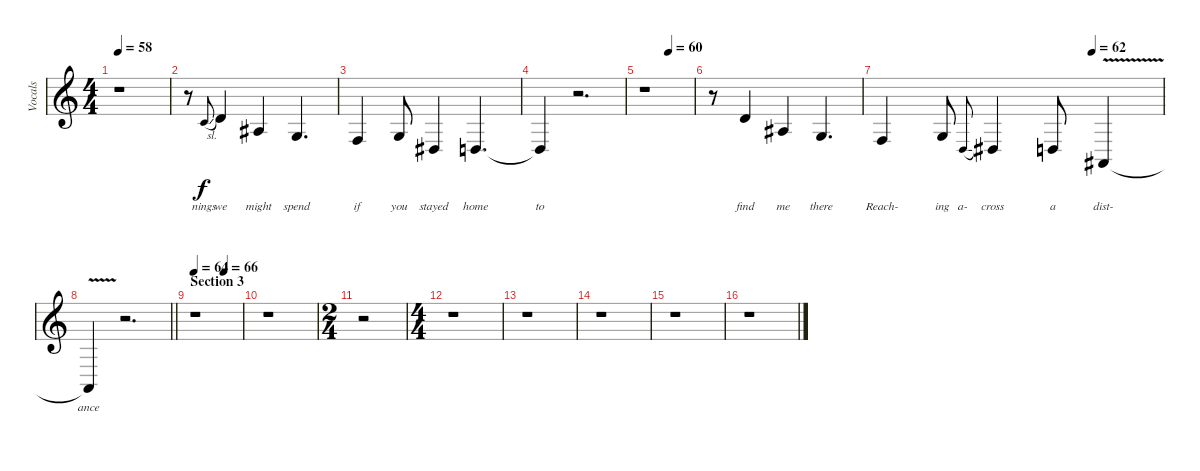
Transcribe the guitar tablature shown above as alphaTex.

\track ("Vocals" "Vocals") {instrument tenorsax}
\staff {score}
\tuning (E4 B3 G3 D3 A2 E2) {hide}
\ts (4 4)
\tempo 58
\clef g2
\ks c
r.1{dy f} |
r.8 10.4{sl}.8{lyrics (0 "nings") lyrics (1 "") lyrics (2 "") lyrics (3 "") lyrics (4 "") gr onbeat} 12.4.4{lyrics (0 "we") lyrics (1 "") lyrics (2 "") lyrics (3 "") lyrics (4 "")} 8.4.4{lyrics (0 "might") lyrics (1 "") lyrics (2 "") lyrics (3 "") lyrics (4 "")} 5.4.4{d lyrics (0 "spend") lyrics (1 "") lyrics (2 "") lyrics (3 "") lyrics (4 "")} |
3.4.4{lyrics (0 "if") lyrics (1 "") lyrics (2 "") lyrics (3 "") lyrics (4 "")} 5.4.8{lyrics (0 "you") lyrics (1 "") lyrics (2 "") lyrics (3 "") lyrics (4 "")} 1.4.4{lyrics (0 "stayed") lyrics (1 "") lyrics (2 "") lyrics (3 "") lyrics (4 "")} 0.4.4{d lyrics (0 "home") lyrics (1 "") lyrics (2 "") lyrics (3 "") lyrics (4 "")} |
0.4{t}.4{lyrics (0 "to") lyrics (1 "") lyrics (2 "") lyrics (3 "") lyrics (4 "")} r.2{d} |
\tempo (60 0.5)
r.1 |
r.8 12.4.4{lyrics (0 "find") lyrics (1 "") lyrics (2 "") lyrics (3 "") lyrics (4 "")} 8.4.4{lyrics (0 "me") lyrics (1 "") lyrics (2 "") lyrics (3 "") lyrics (4 "")} 5.4.4{d lyrics (0 "there") lyrics (1 "") lyrics (2 "") lyrics (3 "") lyrics (4 "")} |
\tempo (62 0.75)
3.4.4{lyrics (0 "Reach-") lyrics (1 "") lyrics (2 "") lyrics (3 "") lyrics (4 "")} 5.4.8{lyrics (0 "ing") lyrics (1 "") lyrics (2 "") lyrics (3 "") lyrics (4 "")} 0.4{sl}.8{lyrics (0 "a-") lyrics (1 "") lyrics (2 "") lyrics (3 "") lyrics (4 "") gr onbeat} 1.4.4{lyrics (0 "cross") lyrics (1 "") lyrics (2 "") lyrics (3 "") lyrics (4 "")} 0.4.8{lyrics (0 "a") lyrics (1 "") lyrics (2 "") lyrics (3 "") lyrics (4 "")} 1.5{v}.4{lyrics (0 "dist-") lyrics (1 "") lyrics (2 "") lyrics (3 "") lyrics (4 "")} |
\barLineRight lightlight
1.5{t}.4{lyrics (0 "ance") lyrics (1 "") lyrics (2 "") lyrics (3 "") lyrics (4 "")} r.2{d} |
\section ("" "Section 3")
\tempo 64
\tempo (66 0.625)
r.1 |
r.1 |
\ts (2 4)
r.2 |
\ts (4 4)
r.1 |
r.1 |
r.1 |
r.1 |
r.1
